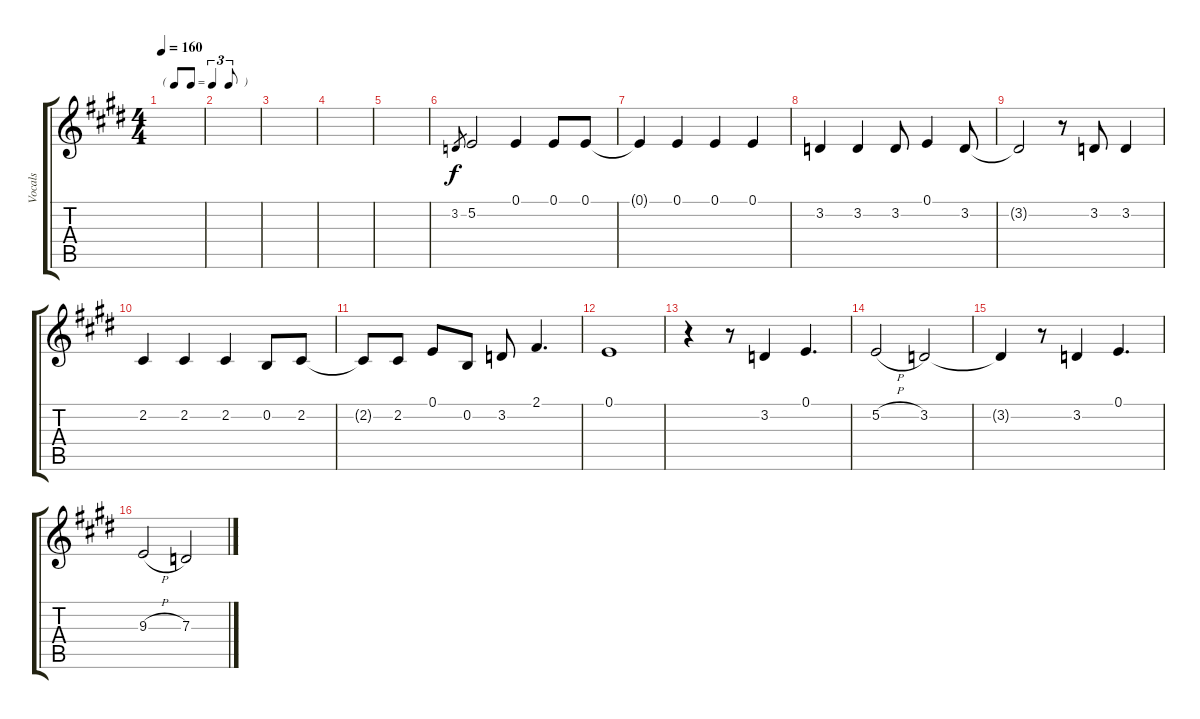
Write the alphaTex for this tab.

\track ("Vocals" "Vocals") {instrument flute}
\staff {score tabs}
\tuning (E4 B3 G3 D3 A2 E2) {hide}
\ts (4 4)
\tf triplet8th
\tempo 160
\clef g2
\ks e
|
|
|
|
|
3.2.8{gr} 5.2.2{dy f} 0.1.4 0.1.8 0.1.8 |
0.1{t}.4 0.1.4 0.1.4 0.1.4 |
3.2.4 3.2.4 3.2.8 0.1.4 3.2.8 |
3.2{t}.2 r.8 3.2.8 3.2.4 |
2.2.4 2.2.4 2.2.4 0.2.8 2.2.8 |
2.2{t}.8 2.2.8 0.1.8 0.2.8 3.2.8 2.1.4{d} |
0.1.1 |
r.4 r.8 3.2.4 0.1.4{d} |
5.2{h}.2 3.2.2 |
3.2{t}.4 r.8 3.2.4 0.1.4{d} |
9.3{h}.2 7.3{h}.2
